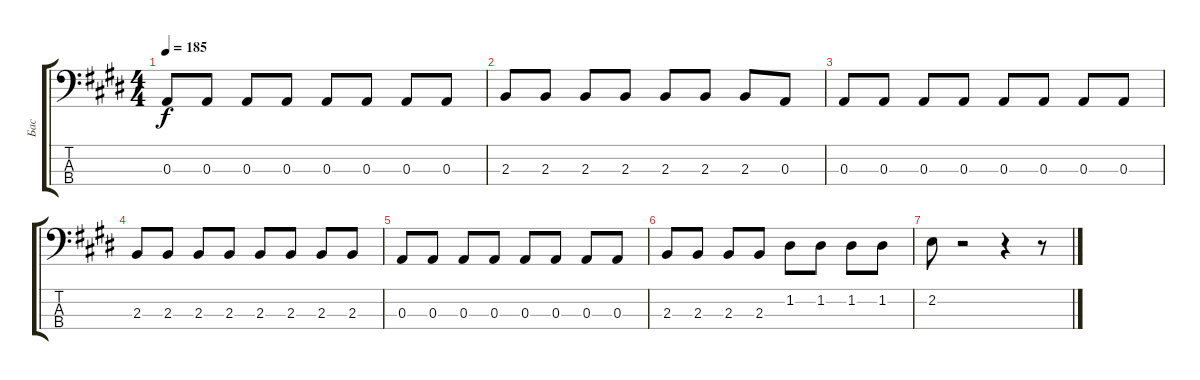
\track ("Бас" "Бас") {instrument electricbasspick}
\staff {score tabs}
\tuning (G2 D2 A1 E1) {hide}
\ts (4 4)
\tempo 185
\clef f4
\ks c#minor
0.3.8{dy f} 0.3.8 0.3.8 0.3.8 0.3.8 0.3.8 0.3.8 0.3.8 |
2.3.8 2.3.8 2.3.8 2.3.8 2.3.8 2.3.8 2.3.8 0.3.8 |
0.3.8 0.3.8 0.3.8 0.3.8 0.3.8 0.3.8 0.3.8 0.3.8 |
2.3.8 2.3.8 2.3.8 2.3.8 2.3.8 2.3.8 2.3.8 2.3.8 |
0.3.8 0.3.8 0.3.8 0.3.8 0.3.8 0.3.8 0.3.8 0.3.8 |
2.3.8 2.3.8 2.3.8 2.3.8 1.2.8 1.2.8 1.2.8 1.2.8 |
2.2.8 r.2 r.4 r.8
